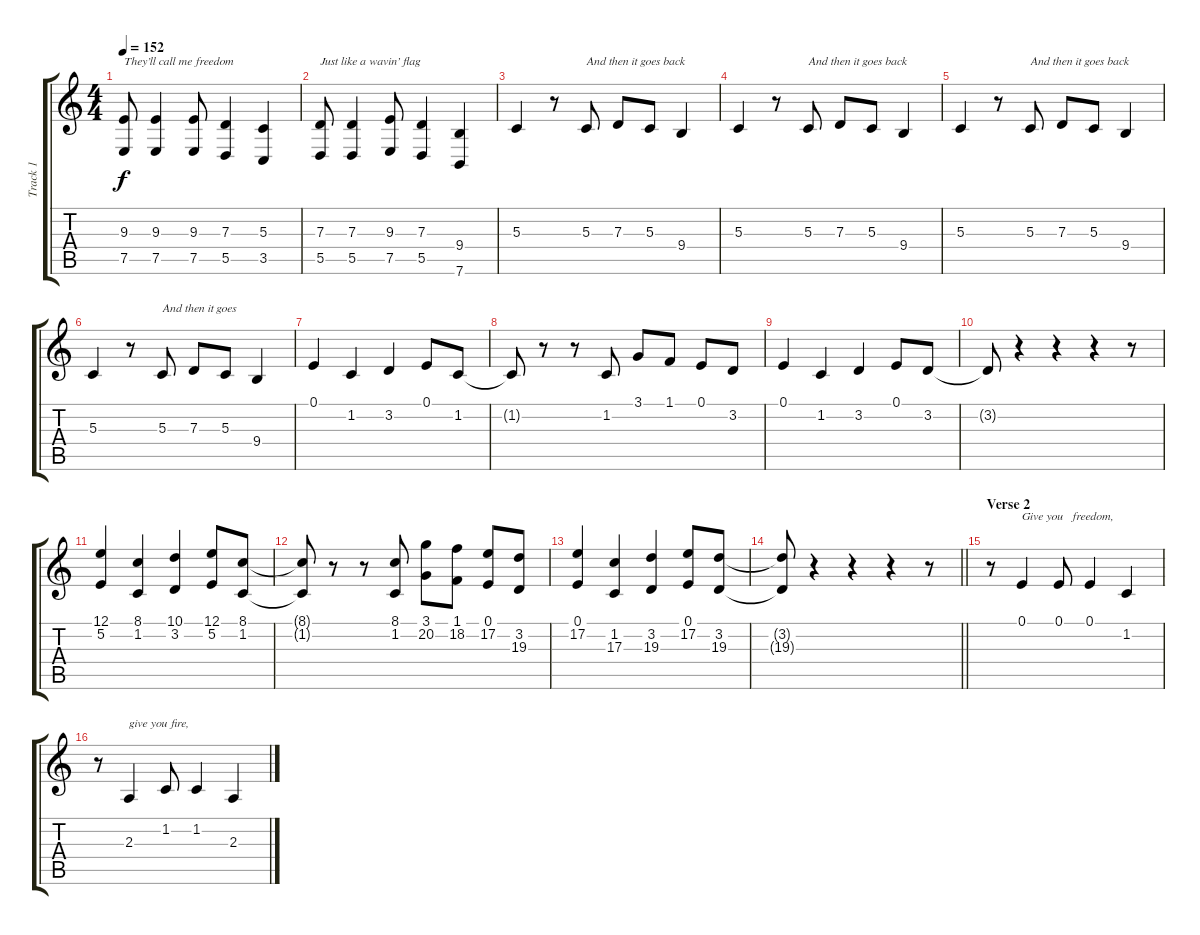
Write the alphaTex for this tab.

\track ("Track 1" "Track 1") {instrument lead3calliope}
\staff {score tabs}
\tuning (E4 B3 G3 D3 A2 E2) {hide}
\ts (4 4)
\tempo 152
\clef g2
\ks c
(9.3 7.5).8{txt "They’ll call me freedom" dy f} (9.3 7.5).4 (9.3 7.5).8 (7.3 5.5).4 (5.3 3.5).4 |
(7.3 5.5).8{txt "Just like a wavin’ flag"} (7.3 5.5).4 (9.3 7.5).8 (7.3 5.5).4 (9.4 7.6).4 |
5.3.4 r.8 5.3.8{txt "And then it goes back"} 7.3.8 5.3.8 9.4.4 |
5.3.4 r.8 5.3.8{txt "And then it goes back"} 7.3.8 5.3.8 9.4.4 |
5.3.4 r.8 5.3.8{txt "And then it goes back"} 7.3.8 5.3.8 9.4.4 |
5.3.4 r.8 5.3.8{txt "And then it goes"} 7.3.8 5.3.8 9.4.4 |
0.1.4 1.2.4 3.2.4 0.1.8 1.2.8 |
1.2{t}.8 r.8 r.8 1.2.8 3.1.8 1.1.8 0.1.8 3.2.8 |
0.1.4 1.2.4 3.2.4 0.1.8 3.2.8 |
3.2{t}.8 r.4 r.4 r.4 r.8 |
(12.1 5.2).4 (8.1 1.2).4 (10.1 3.2).4 (12.1 5.2).8 (8.1 1.2).8 |
(8.1{t} 1.2{t}).8 r.8 r.8 (8.1 1.2).8 (3.1 20.2).8 (1.1 18.2).8 (0.1 17.2).8 (3.2 19.3).8 |
(0.1 17.2).4 (1.2 17.3).4 (3.2 19.3).4 (0.1 17.2).8 (3.2 19.3).8 |
\barLineRight lightlight
(3.2{t} 19.3{t}).8 r.4 r.4 r.4 r.8 |
\section ("" "Verse 2")
r.8 0.1.4{txt "Give you   freedom,"} 0.1.8 0.1.4 1.2.4 |
r.8 2.3.4{txt "give you fire,"} 1.2.8 1.2.4 2.3.4
